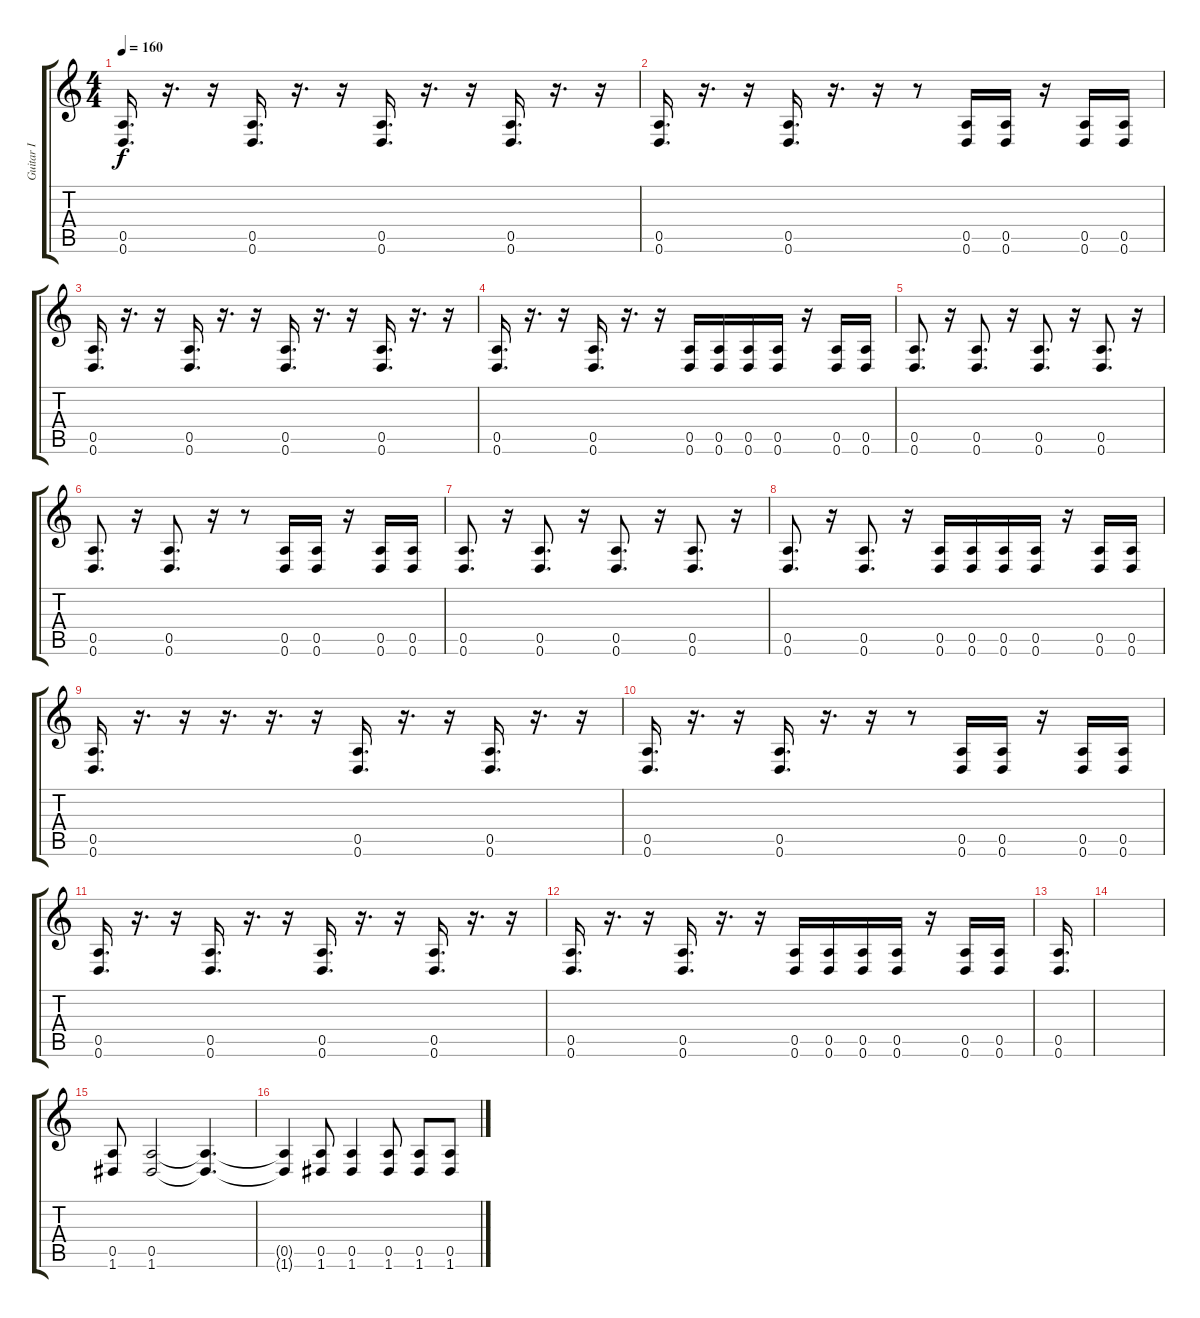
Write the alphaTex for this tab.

\track ("Guitar I" "Guitar I") {instrument distortionguitar}
\staff {score tabs}
\tuning (E4 B3 G3 D3 A2 D2) {hide}
\ts (4 4)
\tempo 160
\clef g2
\ks c
(0.5 0.6).16{d dy f} r.16{d} r.16 (0.5 0.6).16{d} r.16{d} r.16 (0.5 0.6).16{d} r.16{d} r.16 (0.5 0.6).16{d} r.16{d} r.16 |
(0.5 0.6).16{d} r.16{d} r.16 (0.5 0.6).16{d} r.16{d} r.16 r.8 (0.5 0.6).16 (0.5 0.6).16 r.16 (0.5 0.6).16 (0.5 0.6).16 |
(0.5 0.6).16{d} r.16{d} r.16 (0.5 0.6).16{d} r.16{d} r.16 (0.5 0.6).16{d} r.16{d} r.16 (0.5 0.6).16{d} r.16{d} r.16 |
(0.5 0.6).16{d} r.16{d} r.16 (0.5 0.6).16{d} r.16{d} r.16 (0.5 0.6).16 (0.5 0.6).16 (0.5 0.6).16 (0.5 0.6).16 r.16 (0.5 0.6).16 (0.5 0.6).16 |
(0.5 0.6).8{d} r.16 (0.5 0.6).8{d} r.16 (0.5 0.6).8{d} r.16 (0.5 0.6).8{d} r.16 |
(0.5 0.6).8{d} r.16 (0.5 0.6).8{d} r.16 r.8 (0.5 0.6).16 (0.5 0.6).16 r.16 (0.5 0.6).16 (0.5 0.6).16 |
(0.5 0.6).8{d} r.16 (0.5 0.6).8{d} r.16 (0.5 0.6).8{d} r.16 (0.5 0.6).8{d} r.16 |
(0.5 0.6).8{d} r.16 (0.5 0.6).8{d} r.16 (0.5 0.6).16 (0.5 0.6).16 (0.5 0.6).16 (0.5 0.6).16 r.16 (0.5 0.6).16 (0.5 0.6).16 |
(0.5 0.6).16{d} r.16{d} r.16 r.16{d} r.16{d} r.16 (0.5 0.6).16{d} r.16{d} r.16 (0.5 0.6).16{d} r.16{d} r.16 |
(0.5 0.6).16{d} r.16{d} r.16 (0.5 0.6).16{d} r.16{d} r.16 r.8 (0.5 0.6).16 (0.5 0.6).16 r.16 (0.5 0.6).16 (0.5 0.6).16 |
(0.5 0.6).16{d} r.16{d} r.16 (0.5 0.6).16{d} r.16{d} r.16 (0.5 0.6).16{d} r.16{d} r.16 (0.5 0.6).16{d} r.16{d} r.16 |
(0.5 0.6).16{d} r.16{d} r.16 (0.5 0.6).16{d} r.16{d} r.16 (0.5 0.6).16 (0.5 0.6).16 (0.5 0.6).16 (0.5 0.6).16 r.16 (0.5 0.6).16 (0.5 0.6).16 |
(0.5 0.6).16{d} |
|
(0.5 1.6).8 (0.5 1.6).2 (0.5{t} 1.6{t}).4{d} |
(0.5{t} 1.6{t}).4 (0.5 1.6).8 (0.5 1.6).4 (0.5 1.6).8 (0.5 1.6).8 (0.5 1.6).8
